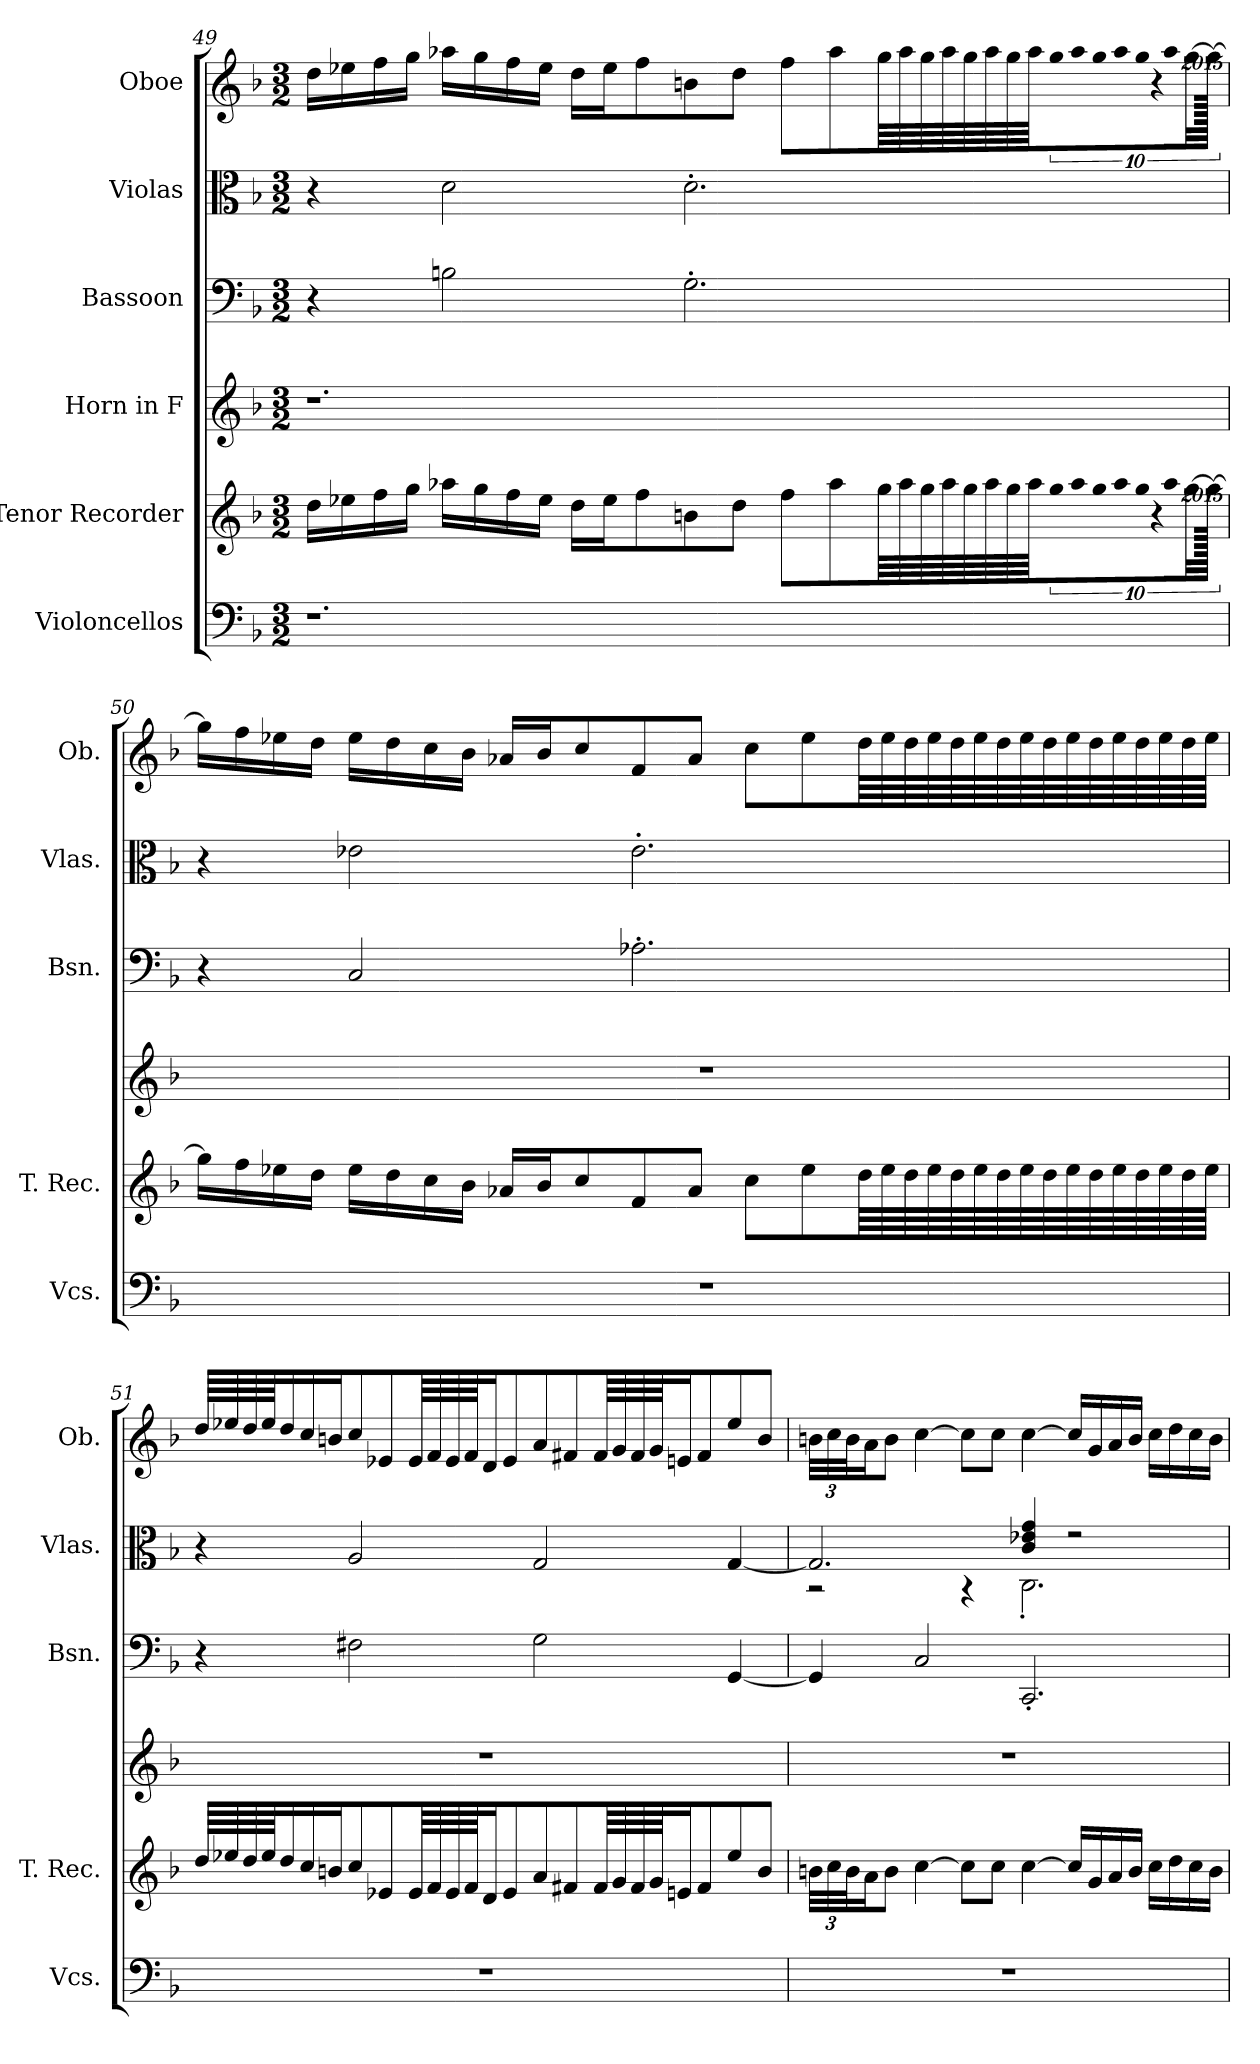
**kern	**kern	**kern	**kern	**kern	**kern
*part6	*part5	*part4	*part3	*part2	*part1
*staff6	*staff5	*staff4	*staff3	*staff2	*staff1
*I"Violoncellos	*I"Tenor Recorder	*I"Horn in F	*I"Bassoon	*I"Violas	*I"Oboe
*I'Vcs.	*I'T. Rec.	*	*I'Bsn.	*I'Vlas.	*I'Ob.
!!LO:PB:g=z
*clefF4	*clefG2	*clefG2	*clefF4	*clefC3	*clefG2
*	*	*ITrd4c7	*	*	*
*k[b-]	*k[b-]	*k[b-e-]	*k[b-]	*k[b-]	*k[b-]
*M3/2	*M3/2	*M3/2	*M3/2	*M3/2	*M3/2
=49	=49	=49	=49	=49	=49
1.r	16dd\LL	1.r	4r	4r	16dd\LL
.	16ee-X\	.	.	.	16ee-X\
.	16ff\	.	.	.	16ff\
.	16gg\JJ	.	.	.	16gg\JJ
.	16aa-X\LL	.	2Bn\	2d\	16aa-X\LL
.	16gg\	.	.	.	16gg\
.	16ff\	.	.	.	16ff\
.	16ee-\JJ	.	.	.	16ee-\JJ
.	16dd\LL	.	.	.	16dd\LL
.	16ee-\J	.	.	.	16ee-\J
.	8ff\	.	.	.	8ff\
.	8bn\	.	2.G'\	2.d'\	8bn\
.	8dd\J	.	.	.	8dd\J
.	8ff\L	.	.	.	8ff\L
.	8aa-\	.	.	.	8aa-\
.	64gg\LLL	.	.	.	64gg\LLL
.	64aa-\	.	.	.	64aa-\
.	64gg\	.	.	.	64gg\
.	64aa-\	.	.	.	64aa-\
.	64gg\	.	.	.	64gg\
.	64aa-\	.	.	.	64aa-\
.	64gg\	.	.	.	64gg\
.	64aa-\	.	.	.	64aa-\
!	!LO:N:vis=64	!	!	!	!LO:N:vis=64
.	640%9gg\	.	.	.	640%9gg\
!	!LO:N:vis=64	!	!	!	!LO:N:vis=64
.	640%9aa-\	.	.	.	640%9aa-\
!	!LO:N:vis=64	!	!	!	!LO:N:vis=64
.	640%9gg\	.	.	.	640%9gg\
!	!LO:N:vis=64	!	!	!	!LO:N:vis=64
.	640%9aa-\	.	.	.	640%9aa-\
!	!LO:N:vis=64	!	!	!	!LO:N:vis=64
.	640%9gg\JJJJ	.	.	.	640%9gg\JJJJ
!	!LO:N:vis=64	!	!	!	!LO:N:vis=64
.	640%9r	.	.	.	640%9r
!	!LO:N:vis=64	!	!	!	!LO:N:vis=64
.	640%9aa-\KLLL	.	.	.	640%9aa-\KLLL
.	[640%17gg\JJJ	.	.	.	[640%17gg\JJJ
960ryy	960gg\_	960ryy	960ryy	960ryy	960gg\_
!!LO:LB:g=z
=50	=50	=50	=50	=50	=50
1.r	16gg\LL]	1.r	4r	4r	16gg\LL]
.	16ff\	.	.	.	16ff\
.	16ee-X\	.	.	.	16ee-X\
.	16dd\JJ	.	.	.	16dd\JJ
.	16ee-\LL	.	2C/	2e-X\	16ee-\LL
.	16dd\	.	.	.	16dd\
.	16cc\	.	.	.	16cc\
.	16b-\JJ	.	.	.	16b-\JJ
.	16a-X/LL	.	.	.	16a-X/LL
.	16b-/J	.	.	.	16b-/J
.	8cc/	.	.	.	8cc/
.	8f/	.	2.A-X'\	2.e-'\	8f/
.	8a-/J	.	.	.	8a-/J
.	8cc\L	.	.	.	8cc\L
.	8ee-\	.	.	.	8ee-\
.	64dd\LLL	.	.	.	64dd\LLL
.	64ee-\	.	.	.	64ee-\
.	64dd\	.	.	.	64dd\
.	64ee-\	.	.	.	64ee-\
.	64dd\	.	.	.	64dd\
.	64ee-\	.	.	.	64ee-\
.	64dd\	.	.	.	64dd\
.	64ee-\	.	.	.	64ee-\
.	64dd\	.	.	.	64dd\
.	64ee-\	.	.	.	64ee-\
.	64dd\	.	.	.	64dd\
.	64ee-\	.	.	.	64ee-\
.	64dd\	.	.	.	64dd\
.	64ee-\	.	.	.	64ee-\
.	64dd\	.	.	.	64dd\
.	64ee-\JJJJ	.	.	.	64ee-\JJJJ
!!LO:PB:g=z
=51	=51	=51	=51	=51	=51
1.r	64dd/LLLL	1.r	4r	4r	64dd/LLLL
.	64ee-X/	.	.	.	64ee-X/
.	64dd/	.	.	.	64dd/
.	64ee-/JJ	.	.	.	64ee-/JJ
.	16dd/	.	.	.	16dd/
.	16cc/	.	.	.	16cc/
.	16bn/J	.	.	.	16bn/J
.	8cc/	.	2F#X\	2A/	8cc/
.	8e-X/	.	.	.	8e-X/
.	64e-/LLL	.	.	.	64e-/LLL
.	64f/	.	.	.	64f/
.	64e-/	.	.	.	64e-/
.	64f/JJ	.	.	.	64f/JJ
.	16d/J	.	.	.	16d/J
.	8e-/	.	.	.	8e-/
.	8a/	.	2G\	2G/	8a/
.	8f#X/	.	.	.	8f#X/
.	64f#/LLL	.	.	.	64f#/LLL
.	64g/	.	.	.	64g/
.	64f#/	.	.	.	64f#/
.	64g/JJ	.	.	.	64g/JJ
.	16en/J	.	.	.	16en/J
.	8f#/	.	.	.	8f#/
.	8ee-/	.	[4GG/	[4G/	8ee-/
.	8b/J	.	.	.	8b/J
!!LO:LB:g=z
=52	=52	=52	=52	=52	=52
*	*Xbrackettup	*	*	*	*Xbrackettup
*	*	*	*	*^	*
1.r	48bn\LLL	1.r	4GG/]	2.G/]	2r	48bn\LLL
.	48cc\	.	.	.	.	48cc\
.	48b\J	.	.	.	.	48b\J
.	16a\J	.	.	.	.	16a\J
.	8b\J	.	.	.	.	8b\J
.	[4cc\	.	2C/	.	.	[4cc\
.	8cc\L]	.	.	.	4r	8cc\L]
.	8cc\J	.	.	.	.	8cc\J
.	[4cc\	.	2.CC'/	4c/ 4e-X/ 4g/	2.C'\	[4cc\
.	16cc/LL]	.	.	2r	.	16cc/LL]
.	16g/	.	.	.	.	16g/
.	16a/	.	.	.	.	16a/
.	16b/JJ	.	.	.	.	16b/JJ
.	16cc\LL	.	.	.	.	16cc\LL
.	16dd\	.	.	.	.	16dd\
.	16cc\	.	.	.	.	16cc\
.	16b\JJ	.	.	.	.	16b\JJ
*	*	*	*	*v	*v	*
=	=	=	=	=	=
*-	*-	*-	*-	*-	*-
